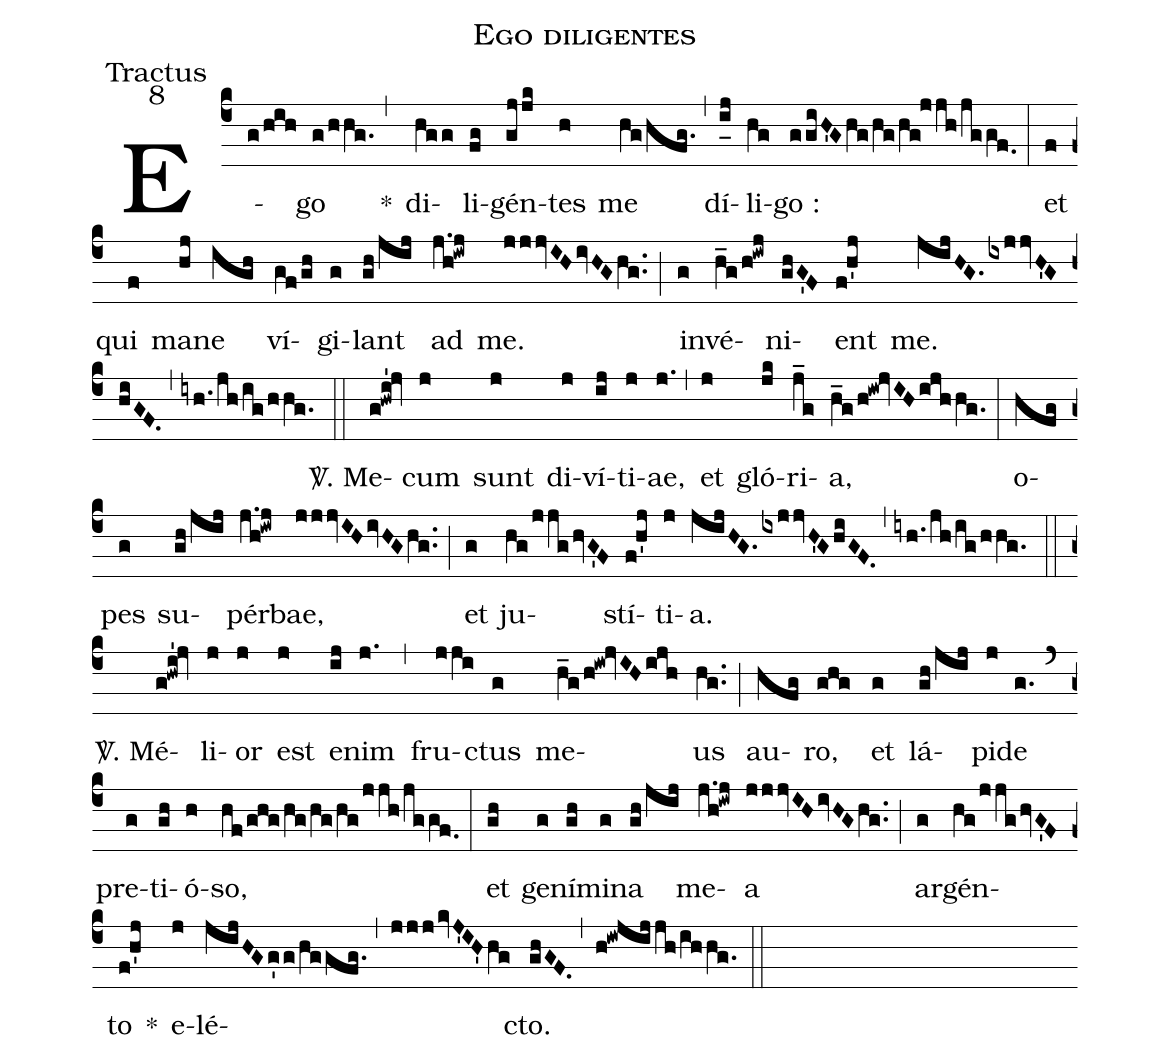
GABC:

name:Ego diligentes;
office-part:Tractus;
mode:8;
%%
(c4) E(g/hih)go(g/hhg.) <clear>*(,) di(hgg)li(fg)gén(gjjk)tes(h) me(hg/hfg.) (,) dí(i_[uh:l]j)li(hg)go :(ggiH'Ghg/hg/hg!jjh/jggf.0) (:) et(f) qui(f) ma(hj)ne(igh) ví(gf/gh)gi(g)lant(gh/jij) ad(j.h!iwj) me.(jjjvIHivHGhg..) (;) in(g)vé(h_g/h!iwj)ni(ghG'F)ent(f!h'j) me.(jijHG.ixjjvH'GhiGF.) (,) (iyh./jh/ig/hhg.) (::)
<sp>V/</sp>. Me(g!hwi'!jv)cum(j) sunt(j) di(j)ví(ij)ti(j)ae,(j.) (,) et(j) gló(jk)ri(j_g)a,(h_g/h!iw!jvIHijhhg.) (:) o(hfg)pes(g) su(gh/jij)pér(j.h!iwj)bae,(jjjvIHivHGhg..) (;) et(g) ju(hg/jjghvG'F)stí(f!h'j)ti(j)a.(jijHG.ixjjvH'GhiGF.) (,) (iyh./jh/ig/hhg.) (::)
<sp>V/</sp>. Mé(g!hwi'!jv)li(j)or(j) est(j) e(ij)nim(j.) (,) fru(jji)ctus(g) me(h_g/h!iw!jvIHijh)us(hg..) (;) au(hfg)ro,(ghg) et(g) lá(gh/jij)pi(j)de(g.) (`) pre(g)ti(gh)ó(h)so,(hf/ghg/hg/hg/hg/jjh/jggf.0) (:) et(gh) ge(g)ní(gh)mi(g)na(gh/jij) me(j.h!iwj)a(jjjvIHivHGhg..) (;) ar(g)gén(hg/jjghvG'F)to(f!h'j) *() e(j)lé(jijHGg'g/hg/!gfg.)(,)(jjjkvJ'IH'hg)cto.(ghGF.) (,) (h!iwjijjh/ihhg.) (::)
